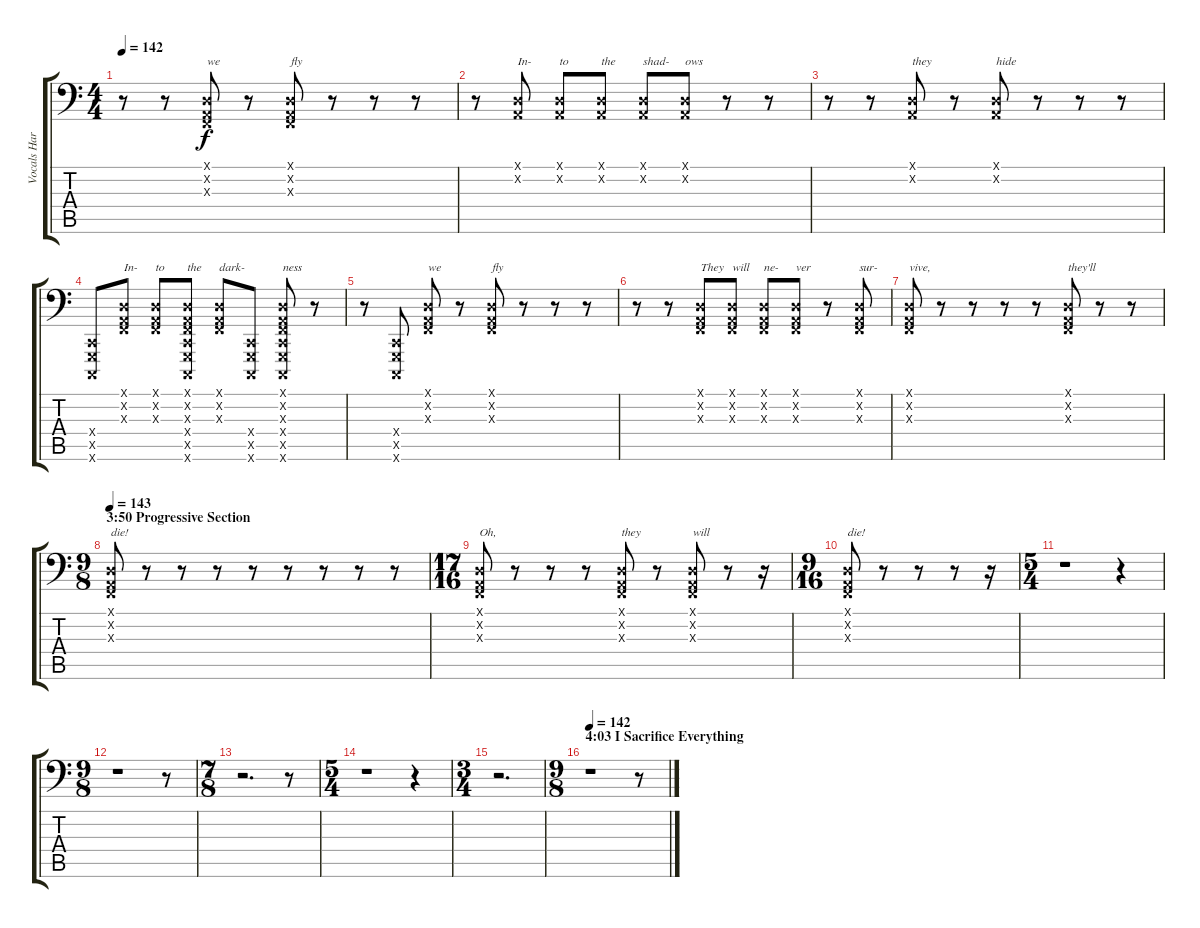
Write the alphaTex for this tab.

\track ("Vocals Harsh (Jari)" "Vocals Har") {instrument timpani}
\staff {score tabs}
\tuning (D3 A2 F2 C2 G1 C1) {hide}
\ts (4 4)
\tempo 142
\clef f4
\ks c
r.8{dy f} r.8 (0.1{x} 0.2{x} 0.3{x}).8{txt "we"} r.8 (0.1{x} 0.2{x} 0.3{x}).8{txt "fly"} r.8 r.8 r.8 |
r.8 (0.1{x} 0.2{x}).8{txt "In-"} (0.1{x} 0.2{x}).8{txt "to"} (0.1{x} 0.2{x}).8{txt "the"} (0.1{x} 0.2{x}).8{txt "shad-"} (0.1{x} 0.2{x}).8{txt "ows"} r.8 r.8 |
r.8 r.8 (0.1{x} 0.2{x}).8{txt "they"} r.8 (0.1{x} 0.2{x}).8{txt "hide"} r.8 r.8 r.8 |
(0.4{x} 0.5{x} 0.6{x}).8 (0.1{x} 0.2{x} 0.3{x}).8{txt "In-"} (0.1{x} 0.2{x} 0.3{x}).8{txt "to"} (0.1{x} 0.2{x} 0.3{x} 0.4{x} 0.5{x} 0.6{x}).8{txt "the"} (0.1{x} 0.2{x} 0.3{x}).8{txt "dark-"} (0.4{x} 0.5{x} 0.6{x}).8 (0.1{x} 0.2{x} 0.3{x} 0.4{x} 0.5{x} 0.6{x}).8{txt "ness"} r.8 |
r.8 (0.4{x} 0.5{x} 0.6{x}).8 (0.1{x} 0.2{x} 0.3{x}).8{txt "we"} r.8 (0.1{x} 0.2{x} 0.3{x}).8{txt "fly"} r.8 r.8 r.8 |
r.8 r.8 (0.1{x} 0.2{x} 0.3{x}).8{txt "They"} (0.1{x} 0.2{x} 0.3{x}).8{txt "will"} (0.1{x} 0.2{x} 0.3{x}).8{txt "ne-"} (0.1{x} 0.2{x} 0.3{x}).8{txt "ver"} r.8 (0.1{x} 0.2{x} 0.3{x}).8{txt "sur-"} |
(0.1{x} 0.2{x} 0.3{x}).8{txt "vive,"} r.8 r.8 r.8 r.8 (0.1{x} 0.2{x} 0.3{x}).8{txt "they'll"} r.8 r.8 |
\ts (9 8)
\section ("" "3:50 Progressive Section")
\tempo 143
(0.1{x} 0.2{x} 0.3{x}).8{txt "die!"} r.8 r.8 r.8 r.8 r.8 r.8 r.8 r.8 |
\ts (17 16)
(0.1{x} 0.2{x} 0.3{x}).8{txt "Oh,"} r.8 r.8 r.8 (0.1{x} 0.2{x} 0.3{x}).8{txt "they"} r.8 (0.1{x} 0.2{x} 0.3{x}).8{txt "will"} r.8 r.16 |
\ts (9 16)
(0.1{x} 0.2{x} 0.3{x}).8{txt "die!"} r.8 r.8 r.8 r.16 |
\ts (5 4)
r.1 r.4 |
\ts (9 8)
r.1 r.8 |
\ts (7 8)
r.2{d} r.8 |
\ts (5 4)
r.1 r.4 |
\ts (3 4)
r.2{d} |
\ts (9 8)
\section ("" "4:03 I Sacrifice Everything")
\tempo 142
r.1 r.8
